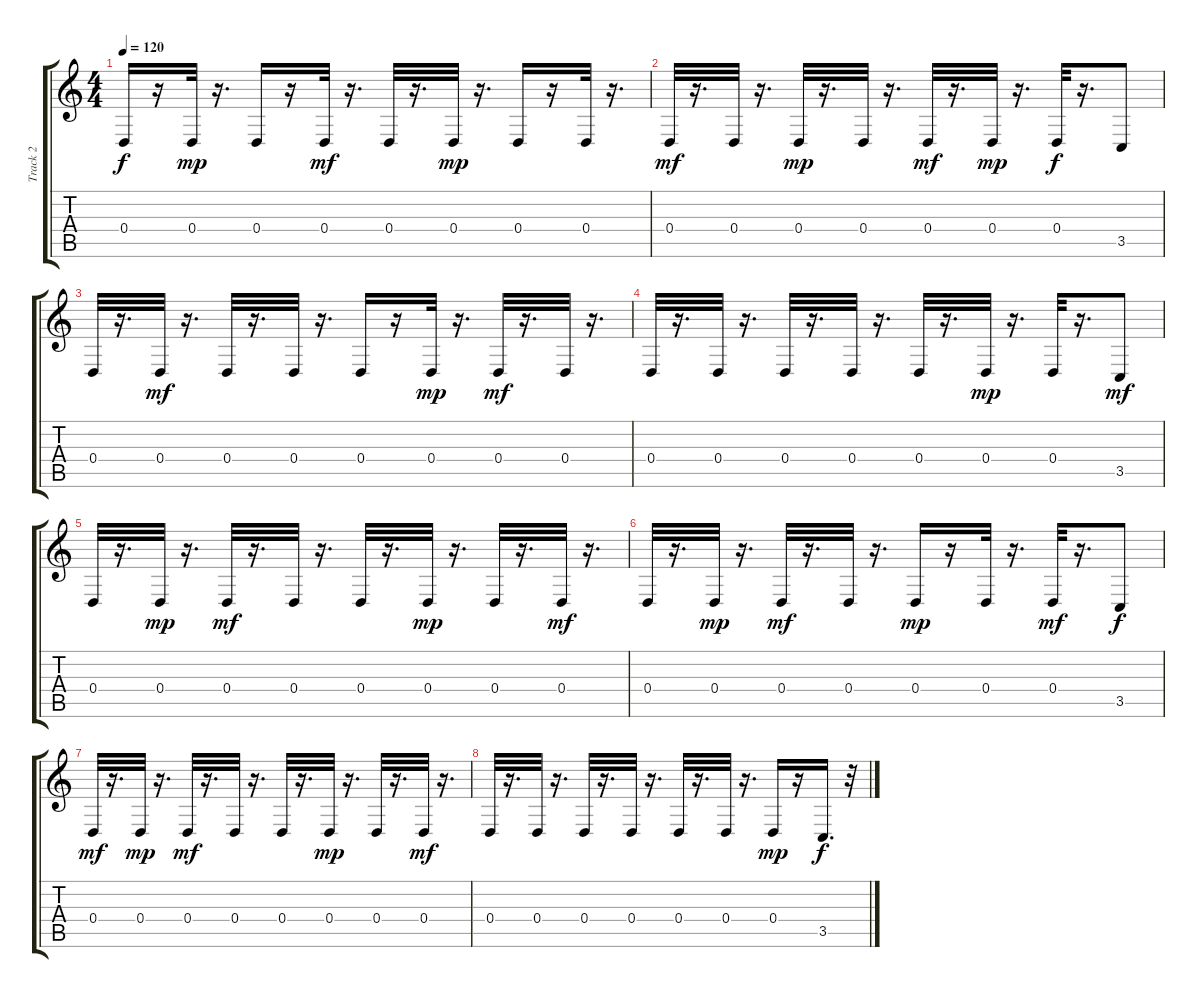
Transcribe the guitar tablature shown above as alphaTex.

\track ("Track 2" "Track 2") {instrument harpsichord}
\staff {score tabs}
\tuning (E4 B3 G3 D3 A2 E2) {hide}
\ts (4 4)
\tempo 120
\clef g2
\ks c
0.4.16{dy f} r.16 0.4.32{dy mp} r.16{d} 0.4.16 r.16 0.4.32{dy mf} r.16{d} 0.4.32 r.16{d} 0.4.32{dy mp} r.16{d} 0.4.16 r.16 0.4.32 r.16{d} |
0.4.32{dy mf} r.16{d} 0.4.32 r.16{d} 0.4.32{dy mp} r.16{d} 0.4.32 r.16{d} 0.4.32{dy mf} r.16{d} 0.4.32{dy mp} r.16{d} 0.4.32{dy f} r.16{d} 3.5.8 |
0.4.32 r.16{d} 0.4.32{dy mf} r.16{d} 0.4.32 r.16{d} 0.4.32 r.16{d} 0.4.16 r.16 0.4.32{dy mp} r.16{d} 0.4.32{dy mf} r.16{d} 0.4.32 r.16{d} |
0.4.32 r.16{d} 0.4.32 r.16{d} 0.4.32 r.16{d} 0.4.32 r.16{d} 0.4.32 r.16{d} 0.4.32{dy mp} r.16{d} 0.4.32 r.16{d} 3.5.8{dy mf} |
0.4.32 r.16{d} 0.4.32{dy mp} r.16{d} 0.4.32{dy mf} r.16{d} 0.4.32 r.16{d} 0.4.32 r.16{d} 0.4.32{dy mp} r.16{d} 0.4.32 r.16{d} 0.4.32{dy mf} r.16{d} |
0.4.32 r.16{d} 0.4.32{dy mp} r.16{d} 0.4.32{dy mf} r.16{d} 0.4.32 r.16{d} 0.4.16{dy mp} r.16 0.4.32 r.16{d} 0.4.32{dy mf} r.16{d} 3.5.8{dy f} |
0.4.32{dy mf} r.16{d} 0.4.32{dy mp} r.16{d} 0.4.32{dy mf} r.16{d} 0.4.32 r.16{d} 0.4.32 r.16{d} 0.4.32{dy mp} r.16{d} 0.4.32 r.16{d} 0.4.32{dy mf} r.16{d} |
0.4.32 r.16{d} 0.4.32 r.16{d} 0.4.32 r.16{d} 0.4.32 r.16{d} 0.4.32 r.16{d} 0.4.32 r.16{d} 0.4.16{dy mp} r.16 3.5.16{d dy f} r.32
